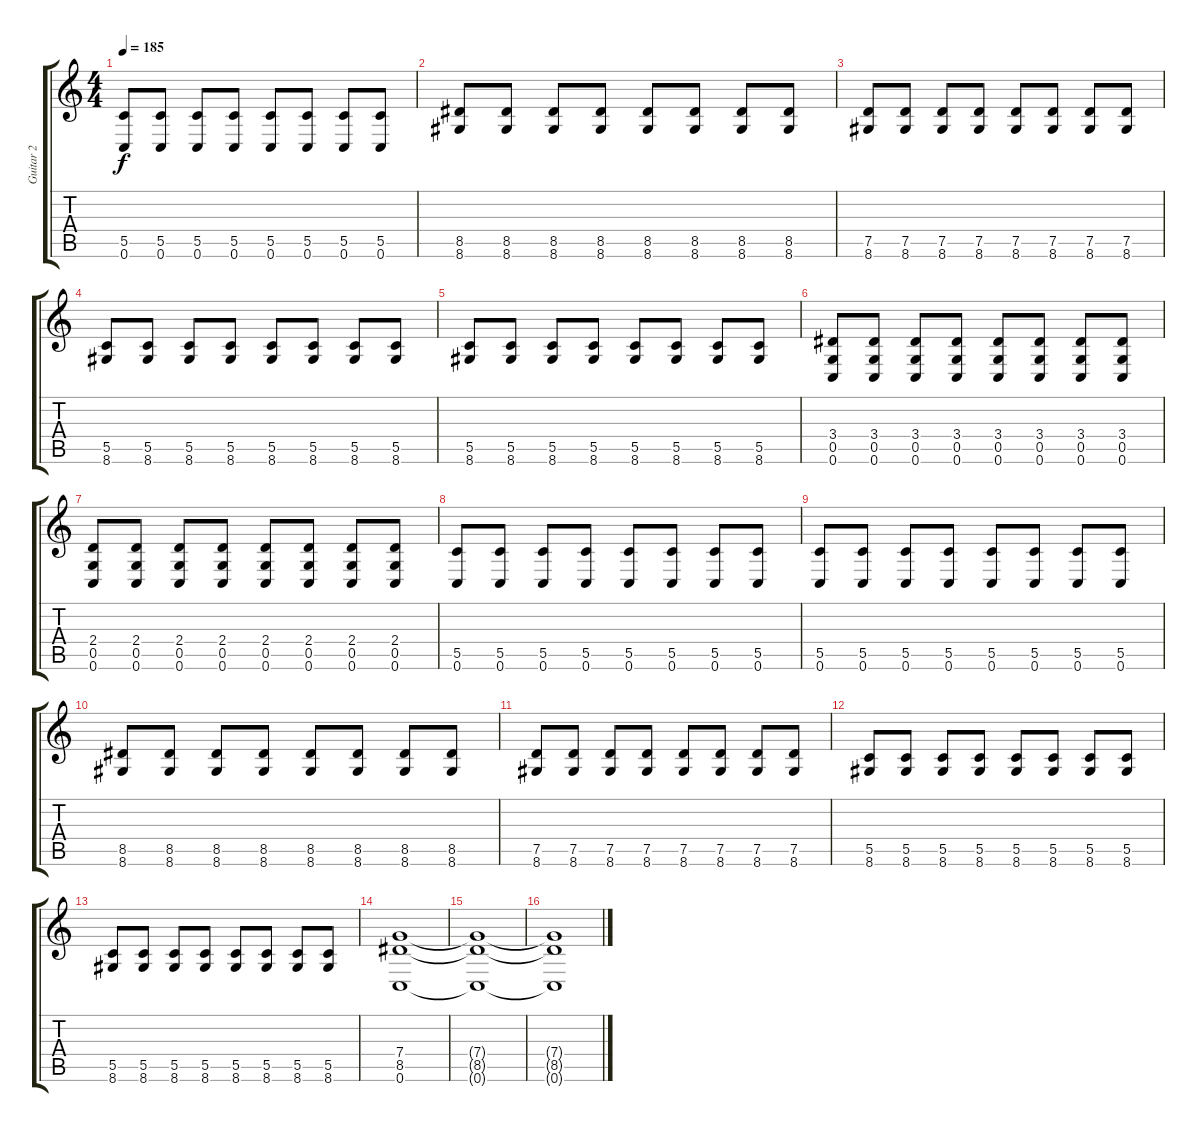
\track ("Guitar 2" "Guitar 2") {instrument distortionguitar}
\staff {score tabs}
\tuning (D4 A3 F3 C3 G2 C2) {hide}
\ts (4 4)
\tempo 185
\clef g2
\ks c
(5.5 0.6).8{dy f} (5.5 0.6).8 (5.5 0.6).8 (5.5 0.6).8 (5.5 0.6).8 (5.5 0.6).8 (5.5 0.6).8 (5.5 0.6).8 |
(8.5 8.6).8 (8.5 8.6).8 (8.5 8.6).8 (8.5 8.6).8 (8.5 8.6).8 (8.5 8.6).8 (8.5 8.6).8 (8.5 8.6).8 |
(7.5 8.6).8 (7.5 8.6).8 (7.5 8.6).8 (7.5 8.6).8 (7.5 8.6).8 (7.5 8.6).8 (7.5 8.6).8 (7.5 8.6).8 |
(5.5 8.6).8 (5.5 8.6).8 (5.5 8.6).8 (5.5 8.6).8 (5.5 8.6).8 (5.5 8.6).8 (5.5 8.6).8 (5.5 8.6).8 |
(5.5 8.6).8 (5.5 8.6).8 (5.5 8.6).8 (5.5 8.6).8 (5.5 8.6).8 (5.5 8.6).8 (5.5 8.6).8 (5.5 8.6).8 |
(3.4 0.5 0.6).8 (3.4 0.5 0.6).8 (3.4 0.5 0.6).8 (3.4 0.5 0.6).8 (3.4 0.5 0.6).8 (3.4 0.5 0.6).8 (3.4 0.5 0.6).8 (3.4 0.5 0.6).8 |
(2.4 0.5 0.6).8 (2.4 0.5 0.6).8 (2.4 0.5 0.6).8 (2.4 0.5 0.6).8 (2.4 0.5 0.6).8 (2.4 0.5 0.6).8 (2.4 0.5 0.6).8 (2.4 0.5 0.6).8 |
(5.5 0.6).8 (5.5 0.6).8 (5.5 0.6).8 (5.5 0.6).8 (5.5 0.6).8 (5.5 0.6).8 (5.5 0.6).8 (5.5 0.6).8 |
(5.5 0.6).8 (5.5 0.6).8 (5.5 0.6).8 (5.5 0.6).8 (5.5 0.6).8 (5.5 0.6).8 (5.5 0.6).8 (5.5 0.6).8 |
(8.5 8.6).8 (8.5 8.6).8 (8.5 8.6).8 (8.5 8.6).8 (8.5 8.6).8 (8.5 8.6).8 (8.5 8.6).8 (8.5 8.6).8 |
(7.5 8.6).8 (7.5 8.6).8 (7.5 8.6).8 (7.5 8.6).8 (7.5 8.6).8 (7.5 8.6).8 (7.5 8.6).8 (7.5 8.6).8 |
(5.5 8.6).8 (5.5 8.6).8 (5.5 8.6).8 (5.5 8.6).8 (5.5 8.6).8 (5.5 8.6).8 (5.5 8.6).8 (5.5 8.6).8 |
(5.5 8.6).8 (5.5 8.6).8 (5.5 8.6).8 (5.5 8.6).8 (5.5 8.6).8 (5.5 8.6).8 (5.5 8.6).8 (5.5 8.6).8 |
(7.4 8.5 0.6).1 |
(7.4{t} 8.5{t} 0.6{t}).1 |
(7.4{t} 8.5{t} 0.6{t}).1
